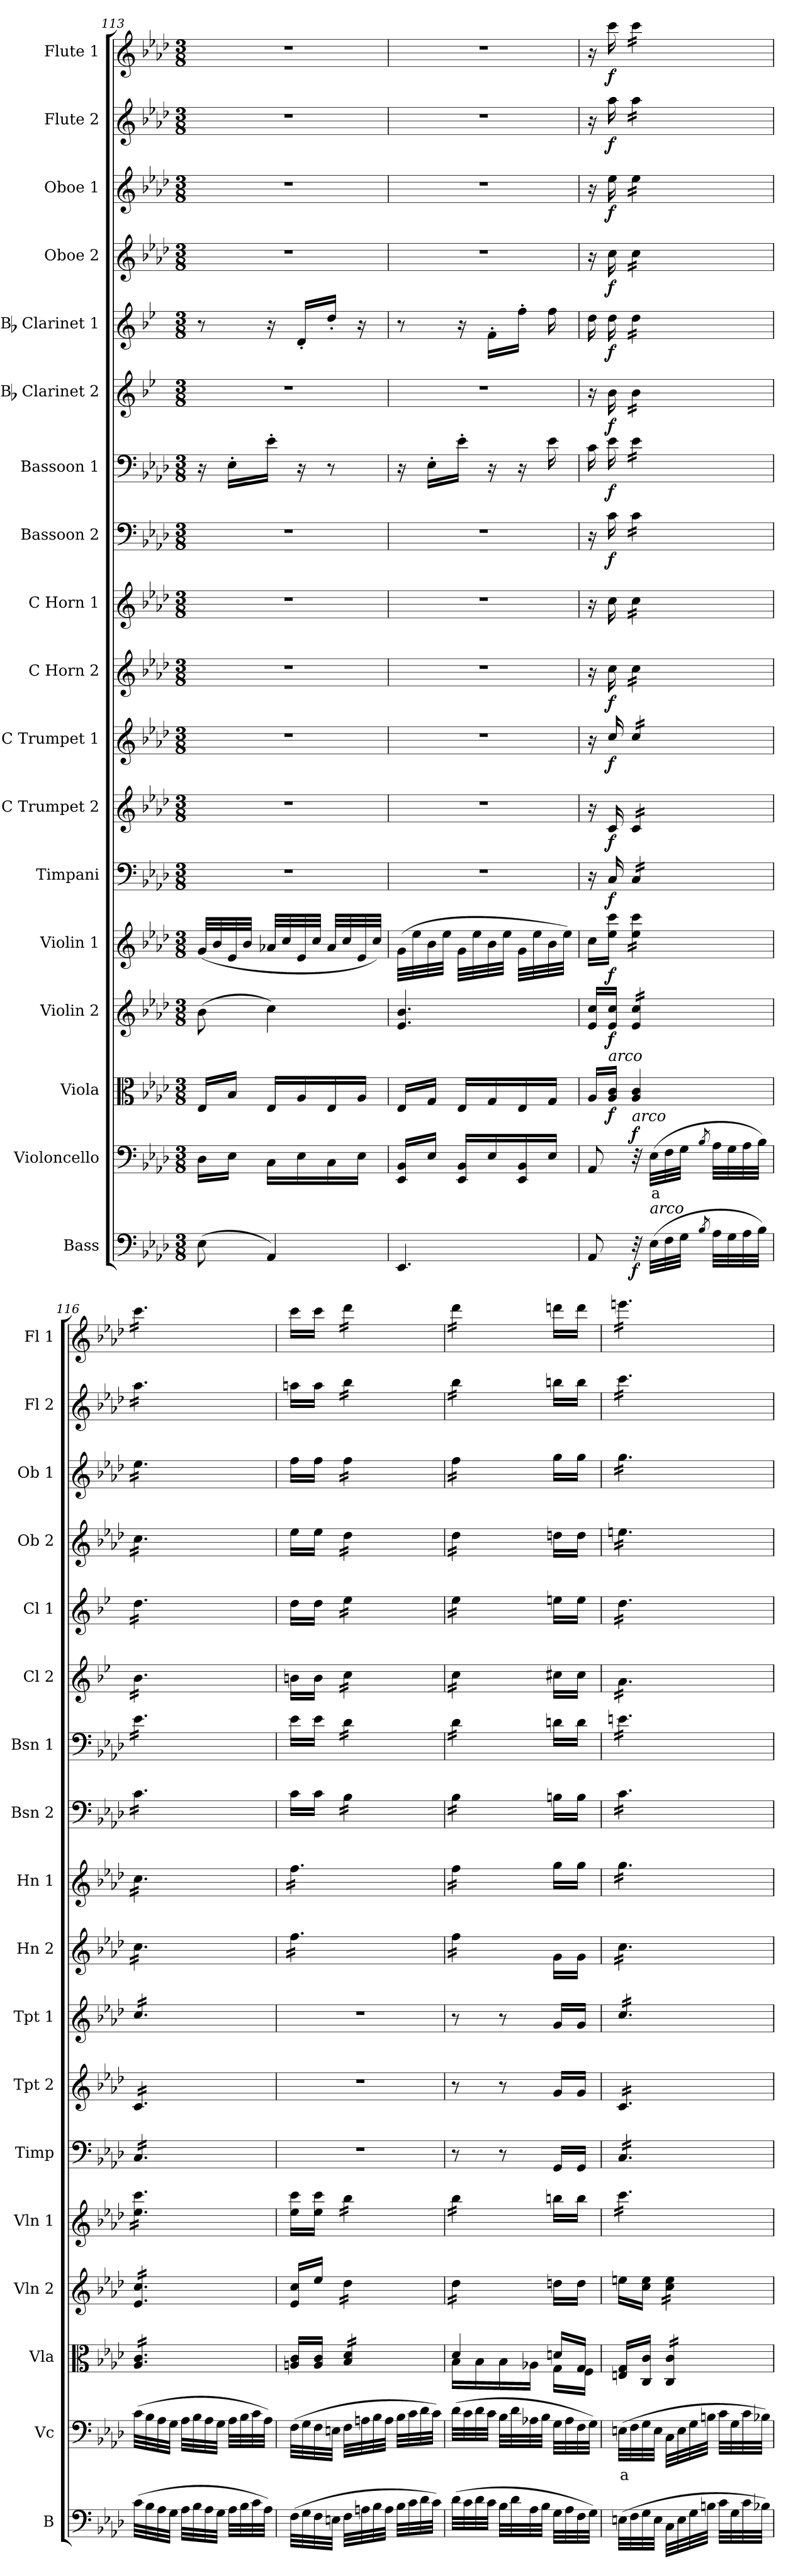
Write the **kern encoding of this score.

**kern	**dynam	**kern	**text	**dynam	**kern	**dynam	**kern	**dynam	**kern	**dynam	**kern	**dynam	**kern	**dynam	**kern	**dynam	**kern	**dynam	**kern	**kern	**dynam	**kern	**dynam	**kern	**dynam	**kern	**dynam	**kern	**dynam	**kern	**dynam	**kern	**dynam	**kern	**dynam
*part18	*part18	*part17	*part17	*part17	*part16	*part16	*part15	*part15	*part14	*part14	*part13	*part13	*part12	*part12	*part11	*part11	*part10	*part10	*part9	*part8	*part8	*part7	*part7	*part6	*part6	*part5	*part5	*part4	*part4	*part3	*part3	*part2	*part2	*part1	*part1
*staff18	*staff18	*staff17	*staff17	*staff17	*staff16	*staff16	*staff15	*staff15	*staff14	*staff14	*staff13	*staff13	*staff12	*staff12	*staff11	*staff11	*staff10	*staff10	*staff9	*staff8	*staff8	*staff7	*staff7	*staff6	*staff6	*staff5	*staff5	*staff4	*staff4	*staff3	*staff3	*staff2	*staff2	*staff1	*staff1
*I"Bass	*	*I"Violoncello	*	*	*I"Viola	*	*I"Violin 2	*	*I"Violin 1	*	*I"Timpani	*	*I"C Trumpet 2	*	*I"C Trumpet 1	*	*I"C Horn 2	*	*I"C Horn 1	*I"Bassoon 2	*	*I"Bassoon 1	*	*I"Bb Clarinet 2	*	*I"Bb Clarinet 1	*	*I"Oboe 2	*	*I"Oboe 1	*	*I"Flute 2	*	*I"Flute 1	*
*I'B	*	*I'Vc	*	*	*I'Vla	*	*I'Vln 2	*	*I'Vln 1	*	*I'Timp	*	*I'Tpt 2	*	*I'Tpt 1	*	*I'Hn 2	*	*I'Hn 1	*I'Bsn 2	*	*I'Bsn 1	*	*I'Cl 2	*	*I'Cl 1	*	*I'Ob 2	*	*I'Ob 1	*	*I'Fl 2	*	*I'Fl 1	*
*clefF4	*	*clefF4	*	*	*clefC3	*	*clefG2	*	*clefG2	*	*clefF4	*	*clefG2	*	*clefG2	*	*clefG2	*	*clefG2	*clefF4	*	*clefF4	*	*clefG2	*	*clefG2	*	*clefG2	*	*clefG2	*	*clefG2	*	*clefG2	*
*ITrd7c12	*	*	*	*	*	*	*	*	*	*	*	*	*	*	*	*	*ITrd7c12	*	*ITrd7c12	*	*	*	*	*ITrd1c2	*	*ITrd1c2	*	*	*	*	*	*	*	*	*
*k[b-e-a-d-]	*	*k[b-e-a-d-]	*	*	*k[b-e-a-d-]	*	*k[b-e-a-d-]	*	*k[b-e-a-d-]	*	*k[b-e-a-d-]	*	*k[b-e-a-d-]	*	*k[b-e-a-d-]	*	*k[b-e-a-d-]	*	*k[b-e-a-d-]	*k[b-e-a-d-]	*	*k[b-e-a-d-]	*	*k[b-e-a-d-]	*	*k[b-e-a-d-]	*	*k[b-e-a-d-]	*	*k[b-e-a-d-]	*	*k[b-e-a-d-]	*	*k[b-e-a-d-]	*
*M3/8	*	*M3/8	*	*	*M3/8	*	*M3/8	*	*M3/8	*	*M3/8	*	*M3/8	*	*M3/8	*	*M3/8	*	*M3/8	*M3/8	*	*M3/8	*	*M3/8	*	*M3/8	*	*M3/8	*	*M3/8	*	*M3/8	*	*M3/8	*
=113	=113	=113	=113	=113	=113	=113	=113	=113	=113	=113	=113	=113	=113	=113	=113	=113	=113	=113	=113	=113	=113	=113	=113	=113	=113	=113	=113	=113	=113	=113	=113	=113	=113	=113	=113
(8EE-\	.	16D-\LL	.	.	16E-/LL	.	(8b-\	.	(32g/LLL	.	4.r	.	4.r	.	4.r	.	4.r	.	4.r	4.r	.	16r	.	4.r	.	8r	.	4.r	.	4.r	.	4.r	.	4.r	.
.	.	.	.	.	.	.	.	.	32b-/	.	.	.	.	.	.	.	.	.	.	.	.	.	.	.	.	.	.	.	.	.	.	.	.	.	.
.	.	16E-\JJ	.	.	16B-/JJ	.	.	.	32e-/	.	.	.	.	.	.	.	.	.	.	.	.	16E-'\LL	.	.	.	.	.	.	.	.	.	.	.	.	.
.	.	.	.	.	.	.	.	.	32b-/JJJ	.	.	.	.	.	.	.	.	.	.	.	.	.	.	.	.	.	.	.	.	.	.	.	.	.	.
4AAA-/)	.	16C\LL	.	.	16E-/LL	.	4cc\)	.	32a-X/LLL	.	.	.	.	.	.	.	.	.	.	.	.	16e-'\JJ	.	.	.	16r	.	.	.	.	.	.	.	.	.
.	.	.	.	.	.	.	.	.	32cc/	.	.	.	.	.	.	.	.	.	.	.	.	.	.	.	.	.	.	.	.	.	.	.	.	.	.
.	.	16E-\	.	.	16A-/	.	.	.	32e-/	.	.	.	.	.	.	.	.	.	.	.	.	16r	.	.	.	16c'/LL	.	.	.	.	.	.	.	.	.
.	.	.	.	.	.	.	.	.	32cc/JJJ	.	.	.	.	.	.	.	.	.	.	.	.	.	.	.	.	.	.	.	.	.	.	.	.	.	.
.	.	16C\	.	.	16E-/	.	.	.	32a-/LLL	.	.	.	.	.	.	.	.	.	.	.	.	8r	.	.	.	16cc'/JJ	.	.	.	.	.	.	.	.	.
.	.	.	.	.	.	.	.	.	32cc/	.	.	.	.	.	.	.	.	.	.	.	.	.	.	.	.	.	.	.	.	.	.	.	.	.	.
.	.	16E-\JJ	.	.	16A-/JJ	.	.	.	32e-/	.	.	.	.	.	.	.	.	.	.	.	.	.	.	.	.	16r	.	.	.	.	.	.	.	.	.
.	.	.	.	.	.	.	.	.	32cc/JJJ)	.	.	.	.	.	.	.	.	.	.	.	.	.	.	.	.	.	.	.	.	.	.	.	.	.	.
=114	=114	=114	=114	=114	=114	=114	=114	=114	=114	=114	=114	=114	=114	=114	=114	=114	=114	=114	=114	=114	=114	=114	=114	=114	=114	=114	=114	=114	=114	=114	=114	=114	=114	=114	=114
4.EEE-/	.	16EE-/ 16BB-/LL	.	.	16E-/LL	.	4.e-/ 4.b-/	.	(32g\LLL	.	4.r	.	4.r	.	4.r	.	4.r	.	4.r	4.r	.	16r	.	4.r	.	8r	.	4.r	.	4.r	.	4.r	.	4.r	.
.	.	.	.	.	.	.	.	.	32ee-\	.	.	.	.	.	.	.	.	.	.	.	.	.	.	.	.	.	.	.	.	.	.	.	.	.	.
.	.	16E-/JJ	.	.	16G/JJ	.	.	.	32b-\	.	.	.	.	.	.	.	.	.	.	.	.	16E-'\LL	.	.	.	.	.	.	.	.	.	.	.	.	.
.	.	.	.	.	.	.	.	.	32ee-\JJJ	.	.	.	.	.	.	.	.	.	.	.	.	.	.	.	.	.	.	.	.	.	.	.	.	.	.
.	.	16EE-/ 16BB-/LL	.	.	16E-/LL	.	.	.	32g\LLL	.	.	.	.	.	.	.	.	.	.	.	.	16e-'\JJ	.	.	.	16r	.	.	.	.	.	.	.	.	.
.	.	.	.	.	.	.	.	.	32ee-\	.	.	.	.	.	.	.	.	.	.	.	.	.	.	.	.	.	.	.	.	.	.	.	.	.	.
.	.	16E-/	.	.	16G/	.	.	.	32b-\	.	.	.	.	.	.	.	.	.	.	.	.	16r	.	.	.	16e-'\LL	.	.	.	.	.	.	.	.	.
.	.	.	.	.	.	.	.	.	32ee-\JJJ	.	.	.	.	.	.	.	.	.	.	.	.	.	.	.	.	.	.	.	.	.	.	.	.	.	.
.	.	16EE-/ 16BB-/	.	.	16E-/	.	.	.	32g\LLL	.	.	.	.	.	.	.	.	.	.	.	.	16r	.	.	.	16ee-'\JJ	.	.	.	.	.	.	.	.	.
.	.	.	.	.	.	.	.	.	32ee-\	.	.	.	.	.	.	.	.	.	.	.	.	.	.	.	.	.	.	.	.	.	.	.	.	.	.
.	.	16E-/JJ	.	.	16G/JJ	.	.	.	32b-\	.	.	.	.	.	.	.	.	.	.	.	.	16e-\	.	.	.	16ee-\	.	.	.	.	.	.	.	.	.
.	.	.	.	.	.	.	.	.	32ee-\JJJ)	.	.	.	.	.	.	.	.	.	.	.	.	.	.	.	.	.	.	.	.	.	.	.	.	.	.
=115	=115	=115	=115	=115	=115	=115	=115	=115	=115	=115	=115	=115	=115	=115	=115	=115	=115	=115	=115	=115	=115	=115	=115	=115	=115	=115	=115	=115	=115	=115	=115	=115	=115	=115	=115
8AAA-/	.	8AA-/	.	.	16A-/LL	.	16e-/ 16cc/LL	.	16cc\LL	.	16r	.	16r	.	16r	.	16r	.	16r	16r	.	16c\	.	16r	.	16cc\	.	16r	.	16r	.	16r	.	16r	.
!	!	!	!	!	!LO:TX:a:i:t=arco	!	!	!	!	!	!	!	!	!	!	!	!	!	!	!	!	!	!	!	!	!	!	!	!	!	!	!	!	!	!
!	!	!	!	!	!	!LO:DY:b	!	!LO:DY:b	!	!LO:DY:b	!	!LO:DY:b	!	!LO:DY:b	!	!LO:DY:b	!	!LO:DY:b	!	!	!LO:DY:b	!	!LO:DY:b	!	!LO:DY:b	!	!LO:DY:b	!	!LO:DY:b	!	!LO:DY:b	!	!LO:DY:b	!	!LO:DY:b
.	.	.	.	.	16A-/ 16c/JJ	f	16e-/ 16cc/JJ	f	16ee-\ 16ccc\JJ	f	16C/	f	16c/	f	16cc/	f	16c\	f	16c\	16c\	f	16e-\	f	16a-\	f	16cc\	f	16cc\	f	16ee-\	f	16aa-\	f	16ccc\	f
!	!	!LO:TX:a:i:t=arco	!	!	!	!	!	!	!	!	!	!	!	!	!	!	!	!	!	!	!	!	!	!	!	!	!	!	!	!	!	!	!	!	!
!	!LO:DY:b	!	!	!LO:DY:b	!	!	!	!	!	!	!	!	!	!	!	!	!	!	!	!	!	!	!	!	!	!	!	!	!	!	!	!	!	!	!
*	*	*	*	*	*	*	*tremolo	*	*	*	*	*	*	*	*	*	*	*	*	*	*	*	*	*	*	*	*	*	*	*	*	*	*	*	*
*	*	*	*	*	*	*	*	*	*tremolo	*	*	*	*	*	*	*	*	*	*	*	*	*	*	*	*	*	*	*	*	*	*	*	*	*	*
*	*	*	*	*	*	*	*	*	*	*	*tremolo	*	*	*	*	*	*	*	*	*	*	*	*	*	*	*	*	*	*	*	*	*	*	*	*
*	*	*	*	*	*	*	*	*	*	*	*	*	*tremolo	*	*	*	*	*	*	*	*	*	*	*	*	*	*	*	*	*	*	*	*	*	*
*	*	*	*	*	*	*	*	*	*	*	*	*	*	*	*tremolo	*	*	*	*	*	*	*	*	*	*	*	*	*	*	*	*	*	*	*	*
*	*	*	*	*	*	*	*	*	*	*	*	*	*	*	*	*	*tremolo	*	*	*	*	*	*	*	*	*	*	*	*	*	*	*	*	*	*
*	*	*	*	*	*	*	*	*	*	*	*	*	*	*	*	*	*	*	*tremolo	*	*	*	*	*	*	*	*	*	*	*	*	*	*	*	*
*	*	*	*	*	*	*	*	*	*	*	*	*	*	*	*	*	*	*	*	*tremolo	*	*	*	*	*	*	*	*	*	*	*	*	*	*	*
*	*	*	*	*	*	*	*	*	*	*	*	*	*	*	*	*	*	*	*	*	*	*tremolo	*	*	*	*	*	*	*	*	*	*	*	*	*
*	*	*	*	*	*	*	*	*	*	*	*	*	*	*	*	*	*	*	*	*	*	*	*	*tremolo	*	*	*	*	*	*	*	*	*	*	*
*	*	*	*	*	*	*	*	*	*	*	*	*	*	*	*	*	*	*	*	*	*	*	*	*	*	*tremolo	*	*	*	*	*	*	*	*	*
*	*	*	*	*	*	*	*	*	*	*	*	*	*	*	*	*	*	*	*	*	*	*	*	*	*	*	*	*tremolo	*	*	*	*	*	*	*
*	*	*	*	*	*	*	*	*	*	*	*	*	*	*	*	*	*	*	*	*	*	*	*	*	*	*	*	*	*	*tremolo	*	*	*	*	*
*	*	*	*	*	*	*	*	*	*	*	*	*	*	*	*	*	*	*	*	*	*	*	*	*	*	*	*	*	*	*	*	*tremolo	*	*	*
*	*	*	*	*	*	*	*	*	*	*	*	*	*	*	*	*	*	*	*	*	*	*	*	*	*	*	*	*	*	*	*	*	*	*tremolo	*
32r	f	32r	.	f	4A-/ 4c/	.	16e-/ 16cc/LL	.	16ee-\ 16ccc\LL	.	16C/LL	.	16c/LL	.	16cc/LL	.	16c\LL	.	16c\LL	16c\LL	.	16e-\LL	.	16a-\LL	.	16cc\LL	.	16cc\LL	.	16ee-\LL	.	16aa-\LL	.	16ccc\LL	.
!LO:TX:a:i:t=arco	!	!	!	!	!	!	!	!	!	!	!	!	!	!	!	!	!	!	!	!	!	!	!	!	!	!	!	!	!	!	!	!	!	!	!
!	!	!	!LO:LY:b:color=#FF0000	!	!	!	!	!	!	!	!	!	!	!	!	!	!	!	!	!	!	!	!	!	!	!	!	!	!	!	!	!	!	!	!
(32EE-\LLL	.	(32E-\LLL	a	.	.	.	.	.	.	.	.	.	.	.	.	.	.	.	.	.	.	.	.	.	.	.	.	.	.	.	.	.	.	.	.
32FF\	.	32F\	.	.	.	.	16e-/ 16cc/	.	16ee-\ 16ccc\	.	16C/	.	16c/	.	16cc/	.	16c\	.	16c\	16c\	.	16e-\	.	16a-\	.	16cc\	.	16cc\	.	16ee-\	.	16aa-\	.	16ccc\	.
32GG\JJJ	.	32G\JJJ	.	.	.	.	.	.	.	.	.	.	.	.	.	.	.	.	.	.	.	.	.	.	.	.	.	.	.	.	.	.	.	.	.
8qBB-/	.	8qB-/	.	.	.	.	.	.	.	.	.	.	.	.	.	.	.	.	.	.	.	.	.	.	.	.	.	.	.	.	.	.	.	.	.
32AA-\LLL	.	32A-\LLL	.	.	.	.	16e-/ 16cc/	.	16ee-\ 16ccc\	.	16C/	.	16c/	.	16cc/	.	16c\	.	16c\	16c\	.	16e-\	.	16a-\	.	16cc\	.	16cc\	.	16ee-\	.	16aa-\	.	16ccc\	.
32GG\	.	32G\	.	.	.	.	.	.	.	.	.	.	.	.	.	.	.	.	.	.	.	.	.	.	.	.	.	.	.	.	.	.	.	.	.
32AA-\	.	32A-\	.	.	.	.	16e-/ 16cc/JJ	.	16ee-\ 16ccc\JJ	.	16C/JJ	.	16c/JJ	.	16cc/JJ	.	16c\JJ	.	16c\JJ	16c\JJ	.	16e-\JJ	.	16a-\JJ	.	16cc\JJ	.	16cc\JJ	.	16ee-\JJ	.	16aa-\JJ	.	16ccc\JJ	.
32BB-\JJJ)	.	32B-\JJJ)	.	.	.	.	.	.	.	.	.	.	.	.	.	.	.	.	.	.	.	.	.	.	.	.	.	.	.	.	.	.	.	.	.
!!LO:PB:g=z
=116	=116	=116	=116	=116	=116	=116	=116	=116	=116	=116	=116	=116	=116	=116	=116	=116	=116	=116	=116	=116	=116	=116	=116	=116	=116	=116	=116	=116	=116	=116	=116	=116	=116	=116	=116
*	*	*	*	*	*tremolo	*	*	*	*	*	*	*	*	*	*	*	*	*	*	*	*	*	*	*	*	*	*	*	*	*	*	*	*	*	*
(32C\LLL	.	(32c\LLL	.	.	16A-/ 16c/LL	.	16e-/ 16cc/LL	.	16ee-\ 16ccc\LL	.	16C/LL	.	16c/LL	.	16cc/LL	.	16c\LL	.	16c\LL	16c\LL	.	16e-\LL	.	16a-\LL	.	16cc\LL	.	16cc\LL	.	16ee-\LL	.	16aa-\LL	.	16ccc\LL	.
32BB-\	.	32B-\	.	.	.	.	.	.	.	.	.	.	.	.	.	.	.	.	.	.	.	.	.	.	.	.	.	.	.	.	.	.	.	.	.
32AA-\	.	32A-\	.	.	16A-/ 16c/	.	16e-/ 16cc/	.	16ee-\ 16ccc\	.	16C/	.	16c/	.	16cc/	.	16c\	.	16c\	16c\	.	16e-\	.	16a-\	.	16cc\	.	16cc\	.	16ee-\	.	16aa-\	.	16ccc\	.
32GG\JJJ	.	32G\JJJ	.	.	.	.	.	.	.	.	.	.	.	.	.	.	.	.	.	.	.	.	.	.	.	.	.	.	.	.	.	.	.	.	.
32AA-\LLL	.	32A-\LLL	.	.	16A-/ 16c/	.	16e-/ 16cc/	.	16ee-\ 16ccc\	.	16C/	.	16c/	.	16cc/	.	16c\	.	16c\	16c\	.	16e-\	.	16a-\	.	16cc\	.	16cc\	.	16ee-\	.	16aa-\	.	16ccc\	.
32BB-\	.	32B-\	.	.	.	.	.	.	.	.	.	.	.	.	.	.	.	.	.	.	.	.	.	.	.	.	.	.	.	.	.	.	.	.	.
32AA-\	.	32A-\	.	.	16A-/ 16c/	.	16e-/ 16cc/	.	16ee-\ 16ccc\	.	16C/	.	16c/	.	16cc/	.	16c\	.	16c\	16c\	.	16e-\	.	16a-\	.	16cc\	.	16cc\	.	16ee-\	.	16aa-\	.	16ccc\	.
32GG\JJJ	.	32G\JJJ	.	.	.	.	.	.	.	.	.	.	.	.	.	.	.	.	.	.	.	.	.	.	.	.	.	.	.	.	.	.	.	.	.
32AA-\LLL	.	32A-\LLL	.	.	16A-/ 16c/	.	16e-/ 16cc/	.	16ee-\ 16ccc\	.	16C/	.	16c/	.	16cc/	.	16c\	.	16c\	16c\	.	16e-\	.	16a-\	.	16cc\	.	16cc\	.	16ee-\	.	16aa-\	.	16ccc\	.
32BB-\	.	32B-\	.	.	.	.	.	.	.	.	.	.	.	.	.	.	.	.	.	.	.	.	.	.	.	.	.	.	.	.	.	.	.	.	.
32C\	.	32c\	.	.	16A-/ 16c/JJ	.	16e-/ 16cc/JJ	.	16ee-\ 16ccc\JJ	.	16C/JJ	.	16c/JJ	.	16cc/JJ	.	16c\JJ	.	16c\JJ	16c\JJ	.	16e-\JJ	.	16a-\JJ	.	16cc\JJ	.	16cc\JJ	.	16ee-\JJ	.	16aa-\JJ	.	16ccc\JJ	.
*	*	*	*	*	*	*	*	*	*	*	*	*	*	*	*	*	*	*	*	*	*	*	*	*	*	*	*	*	*	*	*	*	*	*Xtremolo	*
*	*	*	*	*	*	*	*	*	*	*	*	*	*	*	*	*	*	*	*	*	*	*	*	*	*	*	*	*	*	*	*	*Xtremolo	*	*	*
*	*	*	*	*	*	*	*	*	*	*	*	*	*	*	*	*	*	*	*	*	*	*	*	*	*	*	*	*	*	*Xtremolo	*	*	*	*	*
*	*	*	*	*	*	*	*	*	*	*	*	*	*	*	*	*	*	*	*	*	*	*	*	*	*	*	*	*Xtremolo	*	*	*	*	*	*	*
*	*	*	*	*	*	*	*	*	*	*	*	*	*	*	*	*	*	*	*	*	*	*	*	*	*	*Xtremolo	*	*	*	*	*	*	*	*	*
*	*	*	*	*	*	*	*	*	*	*	*	*	*	*	*	*	*	*	*	*	*	*	*	*Xtremolo	*	*	*	*	*	*	*	*	*	*	*
*	*	*	*	*	*	*	*	*	*	*	*	*	*	*	*	*	*	*	*	*	*	*Xtremolo	*	*	*	*	*	*	*	*	*	*	*	*	*
*	*	*	*	*	*	*	*	*	*	*	*	*	*	*	*	*	*	*	*	*Xtremolo	*	*	*	*	*	*	*	*	*	*	*	*	*	*	*
*	*	*	*	*	*	*	*	*	*	*	*	*	*	*	*Xtremolo	*	*	*	*	*	*	*	*	*	*	*	*	*	*	*	*	*	*	*	*
*	*	*	*	*	*	*	*	*	*	*	*	*	*Xtremolo	*	*	*	*	*	*	*	*	*	*	*	*	*	*	*	*	*	*	*	*	*	*
*	*	*	*	*	*	*	*	*	*	*	*Xtremolo	*	*	*	*	*	*	*	*	*	*	*	*	*	*	*	*	*	*	*	*	*	*	*	*
*	*	*	*	*	*	*	*	*	*Xtremolo	*	*	*	*	*	*	*	*	*	*	*	*	*	*	*	*	*	*	*	*	*	*	*	*	*	*
*	*	*	*	*	*	*	*Xtremolo	*	*	*	*	*	*	*	*	*	*	*	*	*	*	*	*	*	*	*	*	*	*	*	*	*	*	*	*
*	*	*	*	*	*Xtremolo	*	*	*	*	*	*	*	*	*	*	*	*	*	*	*	*	*	*	*	*	*	*	*	*	*	*	*	*	*	*
32AA-\JJJ)	.	32A-\JJJ)	.	.	.	.	.	.	.	.	.	.	.	.	.	.	.	.	.	.	.	.	.	.	.	.	.	.	.	.	.	.	.	.	.
=117	=117	=117	=117	=117	=117	=117	=117	=117	=117	=117	=117	=117	=117	=117	=117	=117	=117	=117	=117	=117	=117	=117	=117	=117	=117	=117	=117	=117	=117	=117	=117	=117	=117	=117	=117
(32FF\LLL	.	(32F\LLL	.	.	16An/ 16c/LL	.	16e-/ 16cc/LL	.	16ee-\ 16ccc\LL	.	4.r	.	4.r	.	4.r	.	16f\LL	.	16f\LL	16c\LL	.	16e-\LL	.	16an\LL	.	16cc\LL	.	16ee-\LL	.	16ff\LL	.	16aan\LL	.	16ccc\LL	.
32GG\	.	32G\	.	.	.	.	.	.	.	.	.	.	.	.	.	.	.	.	.	.	.	.	.	.	.	.	.	.	.	.	.	.	.	.	.
32FF\	.	32F\	.	.	16A/ 16c/JJ	.	16ee-/JJ	.	16ee-\ 16ccc\JJ	.	.	.	.	.	.	.	16f\	.	16f\	16c\JJ	.	16e-\JJ	.	16a\JJ	.	16cc\JJ	.	16ee-\JJ	.	16ff\JJ	.	16aa\JJ	.	16ccc\JJ	.
32EEn\JJJ	.	32En\JJJ	.	.	.	.	.	.	.	.	.	.	.	.	.	.	.	.	.	.	.	.	.	.	.	.	.	.	.	.	.	.	.	.	.
*	*	*	*	*	*tremolo	*	*	*	*	*	*	*	*	*	*	*	*	*	*	*	*	*	*	*	*	*	*	*	*	*	*	*	*	*	*
*	*	*	*	*	*	*	*tremolo	*	*	*	*	*	*	*	*	*	*	*	*	*	*	*	*	*	*	*	*	*	*	*	*	*	*	*	*
*	*	*	*	*	*	*	*	*	*tremolo	*	*	*	*	*	*	*	*	*	*	*	*	*	*	*	*	*	*	*	*	*	*	*	*	*	*
*	*	*	*	*	*	*	*	*	*	*	*	*	*	*	*	*	*	*	*	*tremolo	*	*	*	*	*	*	*	*	*	*	*	*	*	*	*
*	*	*	*	*	*	*	*	*	*	*	*	*	*	*	*	*	*	*	*	*	*	*tremolo	*	*	*	*	*	*	*	*	*	*	*	*	*
*	*	*	*	*	*	*	*	*	*	*	*	*	*	*	*	*	*	*	*	*	*	*	*	*tremolo	*	*	*	*	*	*	*	*	*	*	*
*	*	*	*	*	*	*	*	*	*	*	*	*	*	*	*	*	*	*	*	*	*	*	*	*	*	*tremolo	*	*	*	*	*	*	*	*	*
*	*	*	*	*	*	*	*	*	*	*	*	*	*	*	*	*	*	*	*	*	*	*	*	*	*	*	*	*tremolo	*	*	*	*	*	*	*
*	*	*	*	*	*	*	*	*	*	*	*	*	*	*	*	*	*	*	*	*	*	*	*	*	*	*	*	*	*	*tremolo	*	*	*	*	*
*	*	*	*	*	*	*	*	*	*	*	*	*	*	*	*	*	*	*	*	*	*	*	*	*	*	*	*	*	*	*	*	*tremolo	*	*	*
*	*	*	*	*	*	*	*	*	*	*	*	*	*	*	*	*	*	*	*	*	*	*	*	*	*	*	*	*	*	*	*	*	*	*tremolo	*
32FF\LLL	.	32F\LLL	.	.	16B-/ 16d-/LL	.	16dd-\LL	.	16bb-\LL	.	.	.	.	.	.	.	16f\	.	16f\	16B-\LL	.	16d-\LL	.	16b-\LL	.	16dd-\LL	.	16dd-\LL	.	16ff\LL	.	16bb-\LL	.	16ddd-\LL	.
32AAn\	.	32An\	.	.	.	.	.	.	.	.	.	.	.	.	.	.	.	.	.	.	.	.	.	.	.	.	.	.	.	.	.	.	.	.	.
32BB-\	.	32B-\	.	.	16B-/ 16d-/	.	16dd-\	.	16bb-\	.	.	.	.	.	.	.	16f\	.	16f\	16B-\	.	16d-\	.	16b-\	.	16dd-\	.	16dd-\	.	16ff\	.	16bb-\	.	16ddd-\	.
32AA\JJJ	.	32A\JJJ	.	.	.	.	.	.	.	.	.	.	.	.	.	.	.	.	.	.	.	.	.	.	.	.	.	.	.	.	.	.	.	.	.
32BB-\LLL	.	32B-\LLL	.	.	16B-/ 16d-/	.	16dd-\	.	16bb-\	.	.	.	.	.	.	.	16f\	.	16f\	16B-\	.	16d-\	.	16b-\	.	16dd-\	.	16dd-\	.	16ff\	.	16bb-\	.	16ddd-\	.
32C\	.	32c\	.	.	.	.	.	.	.	.	.	.	.	.	.	.	.	.	.	.	.	.	.	.	.	.	.	.	.	.	.	.	.	.	.
32D-\	.	32d-\	.	.	16B-/ 16d-/JJ	.	16dd-\JJ	.	16bb-\JJ	.	.	.	.	.	.	.	16f\JJ	.	16f\JJ	16B-\JJ	.	16d-\JJ	.	16b-\JJ	.	16dd-\JJ	.	16dd-\JJ	.	16ff\JJ	.	16bb-\JJ	.	16ddd-\JJ	.
*	*	*	*	*	*Xtremolo	*	*	*	*	*	*	*	*	*	*	*	*	*	*	*	*	*	*	*	*	*	*	*	*	*	*	*	*	*	*
32C\JJJ)	.	32c\JJJ)	.	.	.	.	.	.	.	.	.	.	.	.	.	.	.	.	.	.	.	.	.	.	.	.	.	.	.	.	.	.	.	.	.
=118	=118	=118	=118	=118	=118	=118	=118	=118	=118	=118	=118	=118	=118	=118	=118	=118	=118	=118	=118	=118	=118	=118	=118	=118	=118	=118	=118	=118	=118	=118	=118	=118	=118	=118	=118
*	*	*	*	*	*^	*	*	*	*	*	*	*	*	*	*	*	*	*	*	*	*	*	*	*	*	*	*	*	*	*	*	*	*	*	*
(32D-\LLL	.	(32d-\LLL	.	.	4d-/	16B-\LL	.	16dd-\LL	.	16bb-\LL	.	8r	.	8r	.	8r	.	16f\LL	.	16f\LL	16B-\LL	.	16d-\LL	.	16b-\LL	.	16dd-\LL	.	16dd-\LL	.	16ff\LL	.	16bb-\LL	.	16ddd-\LL	.
32C\	.	32c\	.	.	.	.	.	.	.	.	.	.	.	.	.	.	.	.	.	.	.	.	.	.	.	.	.	.	.	.	.	.	.	.	.	.
32D-\	.	32d-\	.	.	.	16B-\	.	16dd-\	.	16bb-\	.	.	.	.	.	.	.	16f\	.	16f\	16B-\	.	16d-\	.	16b-\	.	16dd-\	.	16dd-\	.	16ff\	.	16bb-\	.	16ddd-\	.
32C\JJJ	.	32c\JJJ	.	.	.	.	.	.	.	.	.	.	.	.	.	.	.	.	.	.	.	.	.	.	.	.	.	.	.	.	.	.	.	.	.	.
32BB-\LLL	.	32B-\LLL	.	.	.	16B-\	.	16dd-\	.	16bb-\	.	8r	.	8r	.	8r	.	16f\	.	16f\	16B-\	.	16d-\	.	16b-\	.	16dd-\	.	16dd-\	.	16ff\	.	16bb-\	.	16ddd-\	.
32D-\	.	32d-\	.	.	.	.	.	.	.	.	.	.	.	.	.	.	.	.	.	.	.	.	.	.	.	.	.	.	.	.	.	.	.	.	.	.
32AA-\	.	32A-X\	.	.	.	16A-X\JJ	.	16dd-\JJ	.	16bb-\JJ	.	.	.	.	.	.	.	16f\JJ	.	16f\JJ	16B-\JJ	.	16d-\JJ	.	16b-\JJ	.	16dd-\JJ	.	16dd-\JJ	.	16ff\JJ	.	16bb-\JJ	.	16ddd-\JJ	.
*	*	*	*	*	*	*	*	*	*	*	*	*	*	*	*	*	*	*	*	*	*	*	*	*	*	*	*	*	*	*	*	*	*	*	*Xtremolo	*
*	*	*	*	*	*	*	*	*	*	*	*	*	*	*	*	*	*	*	*	*	*	*	*	*	*	*	*	*	*	*	*	*	*Xtremolo	*	*	*
*	*	*	*	*	*	*	*	*	*	*	*	*	*	*	*	*	*	*	*	*	*	*	*	*	*	*	*	*	*	*	*Xtremolo	*	*	*	*	*
*	*	*	*	*	*	*	*	*	*	*	*	*	*	*	*	*	*	*	*	*	*	*	*	*	*	*	*	*	*Xtremolo	*	*	*	*	*	*	*
*	*	*	*	*	*	*	*	*	*	*	*	*	*	*	*	*	*	*	*	*	*	*	*	*	*	*	*Xtremolo	*	*	*	*	*	*	*	*	*
*	*	*	*	*	*	*	*	*	*	*	*	*	*	*	*	*	*	*	*	*	*	*	*	*	*Xtremolo	*	*	*	*	*	*	*	*	*	*	*
*	*	*	*	*	*	*	*	*	*	*	*	*	*	*	*	*	*	*	*	*	*	*	*Xtremolo	*	*	*	*	*	*	*	*	*	*	*	*	*
*	*	*	*	*	*	*	*	*	*	*	*	*	*	*	*	*	*	*	*	*	*Xtremolo	*	*	*	*	*	*	*	*	*	*	*	*	*	*	*
*	*	*	*	*	*	*	*	*	*	*	*	*	*	*	*	*	*	*	*	*Xtremolo	*	*	*	*	*	*	*	*	*	*	*	*	*	*	*	*
*	*	*	*	*	*	*	*	*	*	*	*	*	*	*	*	*	*	*Xtremolo	*	*	*	*	*	*	*	*	*	*	*	*	*	*	*	*	*	*
*	*	*	*	*	*	*	*	*	*	*Xtremolo	*	*	*	*	*	*	*	*	*	*	*	*	*	*	*	*	*	*	*	*	*	*	*	*	*	*
*	*	*	*	*	*	*	*	*Xtremolo	*	*	*	*	*	*	*	*	*	*	*	*	*	*	*	*	*	*	*	*	*	*	*	*	*	*	*	*
32BB-\JJJ	.	32B-\JJJ	.	.	.	.	.	.	.	.	.	.	.	.	.	.	.	.	.	.	.	.	.	.	.	.	.	.	.	.	.	.	.	.	.	.
32GG\LLL	.	32G\LLL	.	.	16dn/LL	16G\LL	.	16ddn\LL	.	16bbn\LL	.	16GG/LL	.	16g/LL	.	16g/LL	.	16G\LL	.	16g\LL	16Bn\LL	.	16dn\LL	.	16bn\LL	.	16ddn\LL	.	16ddn\LL	.	16gg\LL	.	16bbn\LL	.	16dddn\LL	.
32AA-\	.	32A-\	.	.	.	.	.	.	.	.	.	.	.	.	.	.	.	.	.	.	.	.	.	.	.	.	.	.	.	.	.	.	.	.	.	.
32FF\	.	32F\	.	.	16G/JJ	16F\JJ	.	16dd\JJ	.	16bb\JJ	.	16GG/JJ	.	16g/JJ	.	16g/JJ	.	16G\JJ	.	16g\JJ	16B\JJ	.	16d\JJ	.	16b\JJ	.	16dd\JJ	.	16dd\JJ	.	16gg\JJ	.	16bb\JJ	.	16ddd\JJ	.
32GG\JJJ)	.	32G\JJJ)	.	.	.	.	.	.	.	.	.	.	.	.	.	.	.	.	.	.	.	.	.	.	.	.	.	.	.	.	.	.	.	.	.	.
*	*	*	*	*	*v	*v	*	*	*	*	*	*	*	*	*	*	*	*	*	*	*	*	*	*	*	*	*	*	*	*	*	*	*	*	*	*
=119	=119	=119	=119	=119	=119	=119	=119	=119	=119	=119	=119	=119	=119	=119	=119	=119	=119	=119	=119	=119	=119	=119	=119	=119	=119	=119	=119	=119	=119	=119	=119	=119	=119	=119	=119
!	!	!	!LO:LY:b:color=#FF0000	!	!	!	!	!	!	!	!	!	!	!	!	!	!	!	!	!	!	!	!	!	!	!	!	!	!	!	!	!	!	!	!
*	*	*	*	*	*	*	*	*	*tremolo	*	*	*	*	*	*	*	*	*	*	*	*	*	*	*	*	*	*	*	*	*	*	*	*	*	*
*	*	*	*	*	*	*	*	*	*	*	*tremolo	*	*	*	*	*	*	*	*	*	*	*	*	*	*	*	*	*	*	*	*	*	*	*	*
*	*	*	*	*	*	*	*	*	*	*	*	*	*tremolo	*	*	*	*	*	*	*	*	*	*	*	*	*	*	*	*	*	*	*	*	*	*
*	*	*	*	*	*	*	*	*	*	*	*	*	*	*	*tremolo	*	*	*	*	*	*	*	*	*	*	*	*	*	*	*	*	*	*	*	*
*	*	*	*	*	*	*	*	*	*	*	*	*	*	*	*	*	*tremolo	*	*	*	*	*	*	*	*	*	*	*	*	*	*	*	*	*	*
*	*	*	*	*	*	*	*	*	*	*	*	*	*	*	*	*	*	*	*tremolo	*	*	*	*	*	*	*	*	*	*	*	*	*	*	*	*
*	*	*	*	*	*	*	*	*	*	*	*	*	*	*	*	*	*	*	*	*tremolo	*	*	*	*	*	*	*	*	*	*	*	*	*	*	*
*	*	*	*	*	*	*	*	*	*	*	*	*	*	*	*	*	*	*	*	*	*	*tremolo	*	*	*	*	*	*	*	*	*	*	*	*	*
*	*	*	*	*	*	*	*	*	*	*	*	*	*	*	*	*	*	*	*	*	*	*	*	*tremolo	*	*	*	*	*	*	*	*	*	*	*
*	*	*	*	*	*	*	*	*	*	*	*	*	*	*	*	*	*	*	*	*	*	*	*	*	*	*tremolo	*	*	*	*	*	*	*	*	*
*	*	*	*	*	*	*	*	*	*	*	*	*	*	*	*	*	*	*	*	*	*	*	*	*	*	*	*	*tremolo	*	*	*	*	*	*	*
*	*	*	*	*	*	*	*	*	*	*	*	*	*	*	*	*	*	*	*	*	*	*	*	*	*	*	*	*	*	*tremolo	*	*	*	*	*
*	*	*	*	*	*	*	*	*	*	*	*	*	*	*	*	*	*	*	*	*	*	*	*	*	*	*	*	*	*	*	*	*tremolo	*	*	*
*	*	*	*	*	*	*	*	*	*	*	*	*	*	*	*	*	*	*	*	*	*	*	*	*	*	*	*	*	*	*	*	*	*	*tremolo	*
(32EEn\LLL	.	(32En\LLL	a	.	16En/ 16G/LL	.	16een\LL	.	16ccc\LL	.	16C/LL	.	16c/LL	.	16cc/LL	.	16c\LL	.	16g\LL	16c\LL	.	16en\LL	.	16g\LL	.	16cc\LL	.	16een\LL	.	16gg\LL	.	16ccc\LL	.	16eeen\LL	.
32FF\	.	32F\	.	.	.	.	.	.	.	.	.	.	.	.	.	.	.	.	.	.	.	.	.	.	.	.	.	.	.	.	.	.	.	.	.
32GG\	.	32G\	.	.	16C/ 16c/JJ	.	16cc\ 16ee\JJ	.	16ccc\	.	16C/	.	16c/	.	16cc/	.	16c\	.	16g\	16c\	.	16en\	.	16g\	.	16cc\	.	16een\	.	16gg\	.	16ccc\	.	16eeen\	.
32EE\JJJ	.	32E\JJJ	.	.	.	.	.	.	.	.	.	.	.	.	.	.	.	.	.	.	.	.	.	.	.	.	.	.	.	.	.	.	.	.	.
*	*	*	*	*	*tremolo	*	*	*	*	*	*	*	*	*	*	*	*	*	*	*	*	*	*	*	*	*	*	*	*	*	*	*	*	*	*
*	*	*	*	*	*	*	*tremolo	*	*	*	*	*	*	*	*	*	*	*	*	*	*	*	*	*	*	*	*	*	*	*	*	*	*	*	*
32CC\LLL	.	32C\LLL	.	.	16C/ 16c/LL	.	16cc\ 16ee\LL	.	16ccc\	.	16C/	.	16c/	.	16cc/	.	16c\	.	16g\	16c\	.	16en\	.	16g\	.	16cc\	.	16een\	.	16gg\	.	16ccc\	.	16eeen\	.
32EE\	.	32E\	.	.	.	.	.	.	.	.	.	.	.	.	.	.	.	.	.	.	.	.	.	.	.	.	.	.	.	.	.	.	.	.	.
32GG\	.	32G\	.	.	16C/ 16c/	.	16cc\ 16ee\	.	16ccc\	.	16C/	.	16c/	.	16cc/	.	16c\	.	16g\	16c\	.	16en\	.	16g\	.	16cc\	.	16een\	.	16gg\	.	16ccc\	.	16eeen\	.
32BBn\JJJ	.	32Bn\JJJ	.	.	.	.	.	.	.	.	.	.	.	.	.	.	.	.	.	.	.	.	.	.	.	.	.	.	.	.	.	.	.	.	.
32C\LLL	.	32c\LLL	.	.	16C/ 16c/	.	16cc\ 16ee\	.	16ccc\	.	16C/	.	16c/	.	16cc/	.	16c\	.	16g\	16c\	.	16en\	.	16g\	.	16cc\	.	16een\	.	16gg\	.	16ccc\	.	16eeen\	.
32GG\	.	32G\	.	.	.	.	.	.	.	.	.	.	.	.	.	.	.	.	.	.	.	.	.	.	.	.	.	.	.	.	.	.	.	.	.
32C\	.	32c\	.	.	16C/ 16c/JJ	.	16cc\ 16ee\JJ	.	16ccc\JJ	.	16C/JJ	.	16c/JJ	.	16cc/JJ	.	16c\JJ	.	16g\JJ	16c\JJ	.	16en\JJ	.	16g\JJ	.	16cc\JJ	.	16een\JJ	.	16gg\JJ	.	16ccc\JJ	.	16eeen\JJ	.
*	*	*	*	*	*	*	*	*	*	*	*	*	*	*	*	*	*	*	*	*	*	*	*	*	*	*	*	*	*	*	*	*	*	*Xtremolo	*
*	*	*	*	*	*	*	*	*	*	*	*	*	*	*	*	*	*	*	*	*	*	*	*	*	*	*	*	*	*	*	*	*Xtremolo	*	*	*
*	*	*	*	*	*	*	*	*	*	*	*	*	*	*	*	*	*	*	*	*	*	*	*	*	*	*	*	*	*	*Xtremolo	*	*	*	*	*
*	*	*	*	*	*	*	*	*	*	*	*	*	*	*	*	*	*	*	*	*	*	*	*	*	*	*	*	*Xtremolo	*	*	*	*	*	*	*
*	*	*	*	*	*	*	*	*	*	*	*	*	*	*	*	*	*	*	*	*	*	*	*	*	*	*Xtremolo	*	*	*	*	*	*	*	*	*
*	*	*	*	*	*	*	*	*	*	*	*	*	*	*	*	*	*	*	*	*	*	*	*	*Xtremolo	*	*	*	*	*	*	*	*	*	*	*
*	*	*	*	*	*	*	*	*	*	*	*	*	*	*	*	*	*	*	*	*	*	*Xtremolo	*	*	*	*	*	*	*	*	*	*	*	*	*
*	*	*	*	*	*	*	*	*	*	*	*	*	*	*	*	*	*	*	*	*Xtremolo	*	*	*	*	*	*	*	*	*	*	*	*	*	*	*
*	*	*	*	*	*	*	*	*	*	*	*	*	*	*	*	*	*	*	*Xtremolo	*	*	*	*	*	*	*	*	*	*	*	*	*	*	*	*
*	*	*	*	*	*	*	*	*	*	*	*	*	*	*	*	*	*Xtremolo	*	*	*	*	*	*	*	*	*	*	*	*	*	*	*	*	*	*
*	*	*	*	*	*	*	*	*	*	*	*	*	*	*	*Xtremolo	*	*	*	*	*	*	*	*	*	*	*	*	*	*	*	*	*	*	*	*
*	*	*	*	*	*	*	*	*	*	*	*	*	*Xtremolo	*	*	*	*	*	*	*	*	*	*	*	*	*	*	*	*	*	*	*	*	*	*
*	*	*	*	*	*	*	*	*	*	*	*Xtremolo	*	*	*	*	*	*	*	*	*	*	*	*	*	*	*	*	*	*	*	*	*	*	*	*
*	*	*	*	*	*	*	*	*	*Xtremolo	*	*	*	*	*	*	*	*	*	*	*	*	*	*	*	*	*	*	*	*	*	*	*	*	*	*
*	*	*	*	*	*	*	*Xtremolo	*	*	*	*	*	*	*	*	*	*	*	*	*	*	*	*	*	*	*	*	*	*	*	*	*	*	*	*
*	*	*	*	*	*Xtremolo	*	*	*	*	*	*	*	*	*	*	*	*	*	*	*	*	*	*	*	*	*	*	*	*	*	*	*	*	*	*
32BB-X\JJJ)	.	32B-X\JJJ)	.	.	.	.	.	.	.	.	.	.	.	.	.	.	.	.	.	.	.	.	.	.	.	.	.	.	.	.	.	.	.	.	.
=	=	=	=	=	=	=	=	=	=	=	=	=	=	=	=	=	=	=	=	=	=	=	=	=	=	=	=	=	=	=	=	=	=	=	=
*-	*-	*-	*-	*-	*-	*-	*-	*-	*-	*-	*-	*-	*-	*-	*-	*-	*-	*-	*-	*-	*-	*-	*-	*-	*-	*-	*-	*-	*-	*-	*-	*-	*-	*-	*-
